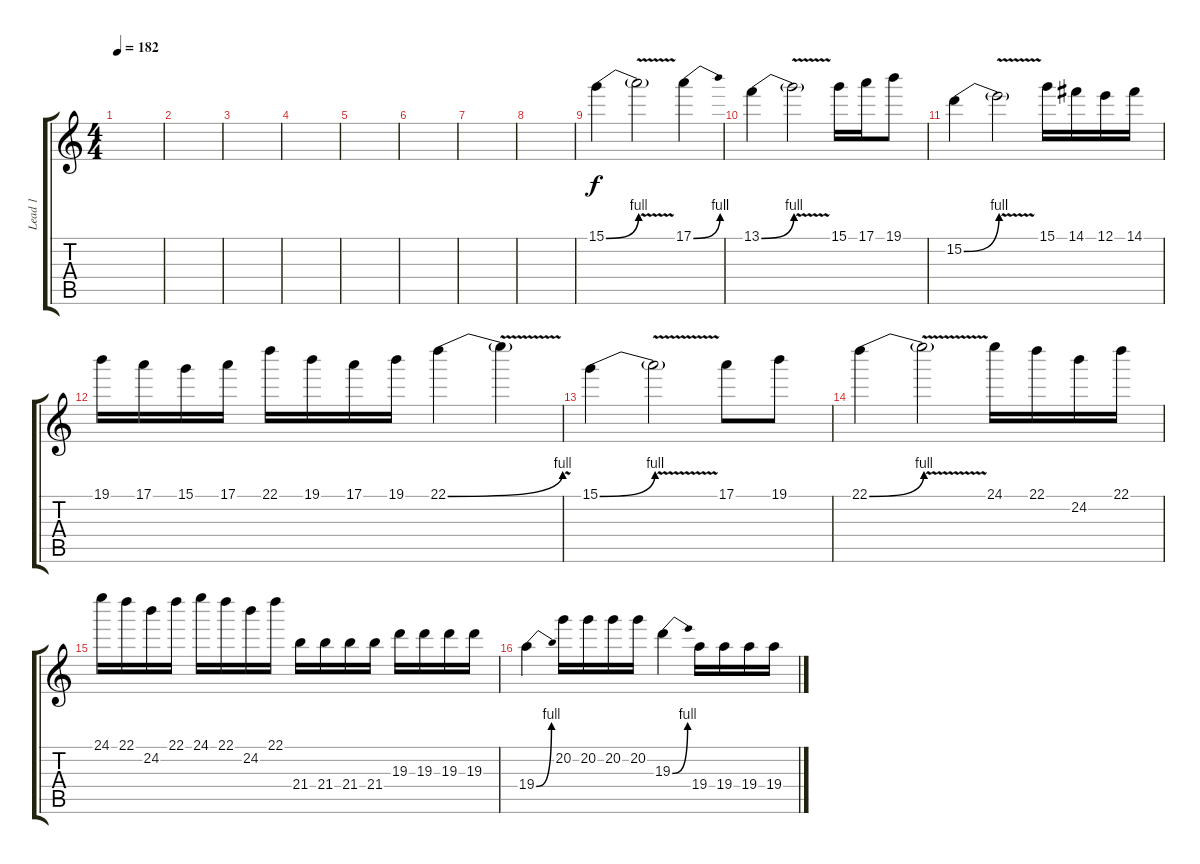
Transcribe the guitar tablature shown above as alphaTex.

\track ("Lead 1" "Lead 1") {instrument distortionguitar}
\staff {score tabs}
\tuning (E4 B3 G3 D3 A2 E2) {hide}
\ts (4 4)
\tempo 182
\clef g2
\ks c
|
|
|
|
|
|
|
|
15.1{be (bend 0 0 60 4)}.4{volume 16 balance 3} 15.1{v t}.2 17.1{be (bend 0 0 60 4)}.4 |
13.1{be (bend 0 0 60 4)}.4 13.1{v t}.2 15.1.16 17.1.16 19.1.8 |
15.2{be (bend 0 0 60 4)}.4 15.2{v t}.2 15.1.16 14.1.16 12.1.16 14.1.16 |
19.1.16 17.1.16 15.1.16 17.1.16 22.1.16 19.1.16 17.1.16 19.1.16 22.1{be (bend 0 0 60 4)}.4 22.1{v t}.4 |
15.1{be (bend 0 0 60 4)}.4 15.1{v t}.2 17.1.8 19.1.8 |
22.1{be (bend 0 0 60 4)}.4 22.1{v t}.2 24.1.16 22.1.16 24.2.16 22.1.16 |
24.1.16 22.1.16 24.2.16 22.1.16 24.1.16 22.1.16 24.2.16 22.1.16 21.4.16 21.4.16 21.4.16 21.4.16 19.3.16 19.3.16 19.3.16 19.3.16 |
19.4{be (bend 0 0 60 4)}.4 20.2.16 20.2.16 20.2.16 20.2.16 19.3{be (bend 0 0 60 4)}.4 19.4.16 19.4.16 19.4.16 19.4.16
